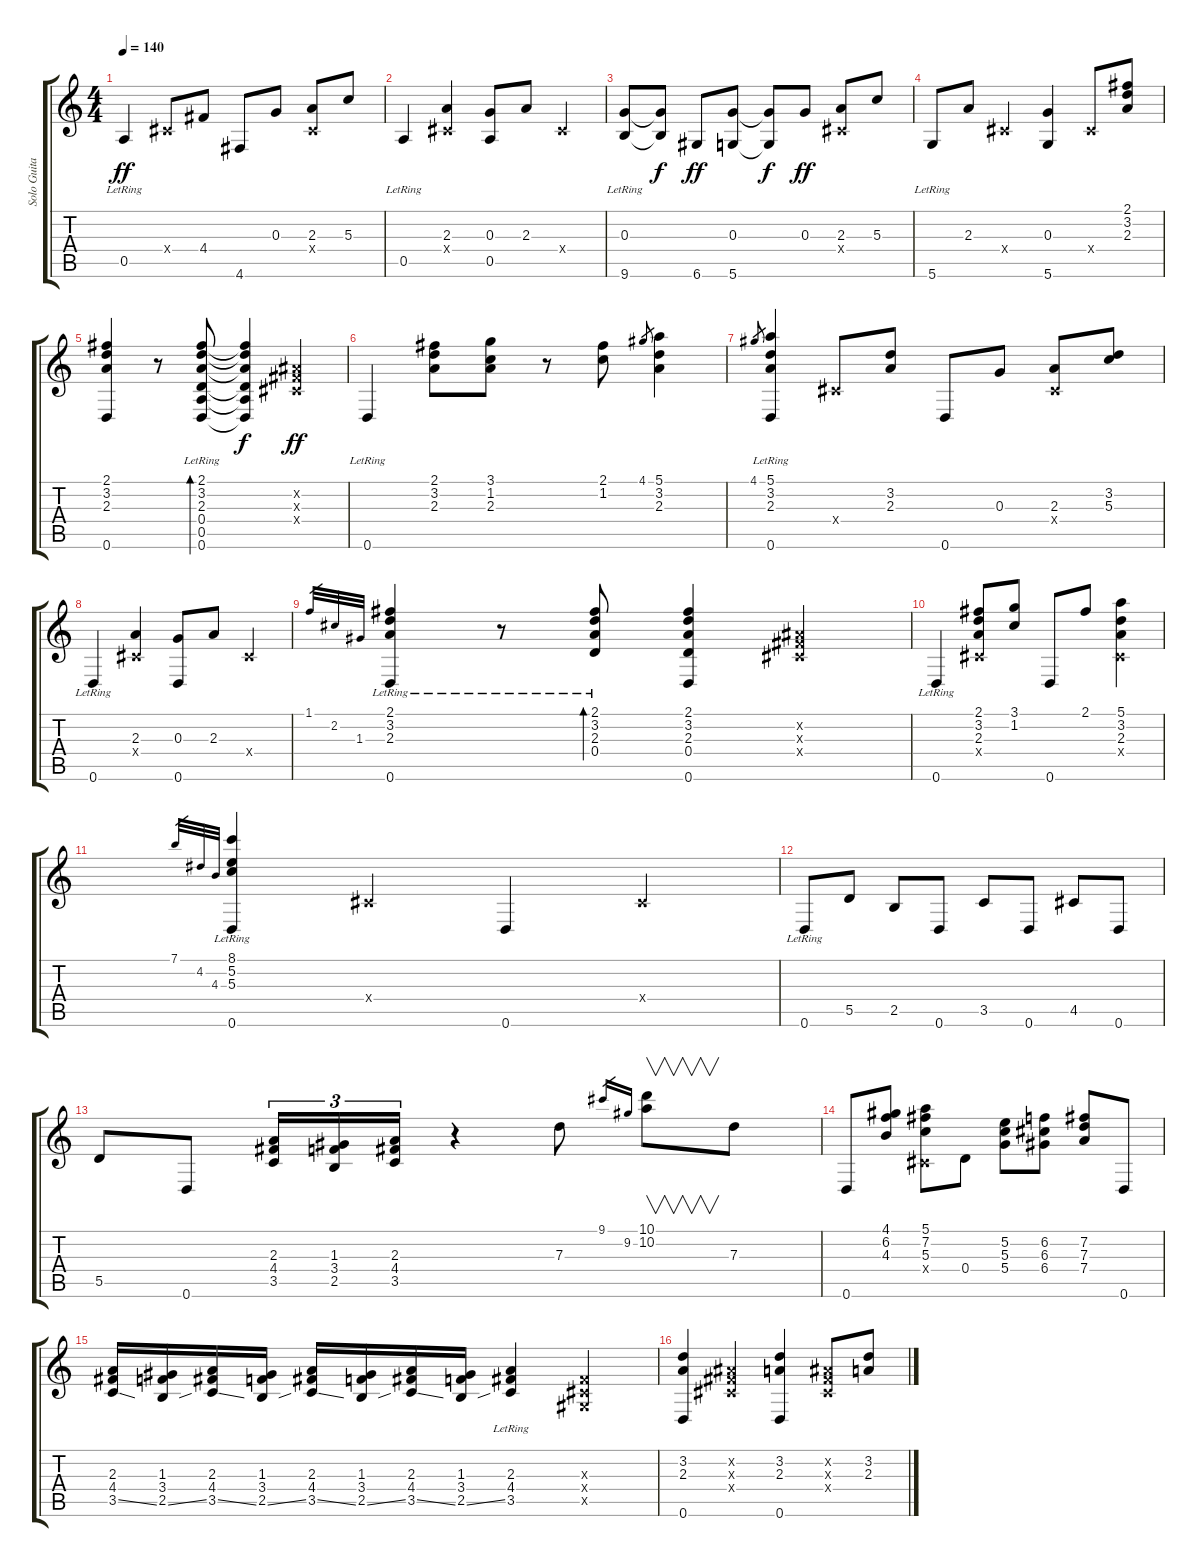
\track ("Solo Guitar" "Solo Guita") {instrument electricbasspick}
\staff {score tabs}
\tuning (E4 B3 G3 D3 A2 D2) {hide}
\ts (4 4)
\tempo 140
\clef g2
\ks c
0.5{lr}.4{dy ff} -1.4{x}.8 4.4.8 4.6.8 0.3.8 (2.3 -1.4{x}).8 5.3.8 |
0.5{lr}.4 (2.3 -1.4{x}).4 (0.3 0.5).8 2.3.8 -1.4{x}.4 |
(0.3 9.6{lr}).8 (0.3{t} 9.6{t}).8{dy f} 6.6.8{dy ff} (0.3 5.6).8 (0.3{t} 5.6{t}).8{dy f} 0.3.8{dy ff} (2.3 -1.4{x}).8 5.3.8 |
5.6{lr}.8 2.3.8 -1.4{x}.4 (0.3 5.6).4 -1.4{x}.8 (2.1 3.2 2.3).8 |
(2.1 3.2 2.3 0.6).4 r.8 (2.1 3.2 2.3{lr} 0.4{lr} 0.5{lr} 0.6{lr}).8{bd 120} (2.1{t} 3.2{t} 2.3{t} 0.4{t} 0.5{t} 0.6{t}).4{dy f} (-1.2{x} -1.3{x} -1.4{x}).4{dy ff} |
0.6{lr}.4 (2.1 3.2 2.3).8 (3.1 1.2 2.3).8 r.8 (2.1 1.2).8 4.1.8{gr} (5.1 3.2 2.3).4 |
4.1.8{gr} (5.1 3.2 2.3 0.6{lr}).4 -1.4{x}.8 (3.2 2.3).8 0.6.8 0.3.8 (2.3 -1.4{x}).8 (3.2 5.3).8 |
0.6{lr}.4 (2.3 -1.4{x}).4 (0.3 0.6).8 2.3.8 -1.4{x}.4 |
1.1.32{gr} 2.2.32{gr} 1.3.32{gr} (2.1 3.2 2.3 0.6{lr}).4 r.8 (2.1{lr} 3.2{lr} 2.3{lr} 0.4{lr}).8{bd 120} (2.1 3.2 2.3 0.4 0.6).4 (-1.2{x} -1.3{x} -1.4{x}).4 |
0.6{lr}.4 (2.1 3.2 2.3 -1.4{x}).8 (3.1 1.2).8 0.6.8 2.1.8 (5.1 3.2 2.3 -1.4{x}).4 |
7.1.32{gr} 4.2.32{gr} 4.3.32{gr} (8.1 5.2 5.3 0.6{lr}).4 -1.4{x}.4 0.6.4 -1.4{x}.4 |
0.6{lr}.8 5.5.8 2.5.8 0.6.8 3.5.8 0.6.8 4.5.8 0.6.8 |
5.5.8 0.6.8 (2.3 4.4 3.5).16{tu (3 2)} (1.3 3.4 2.5).16{tu (3 2)} (2.3 4.4 3.5).16{tu (3 2)} r.4 7.3.8 9.1.16{gr} 9.2.16{gr} (10.1 10.2).8{v} 7.3.8 |
0.6.8 (4.1 6.2 4.3).8 (5.1 7.2 5.3 -1.4{x}).8 0.4.8 (5.2 5.3 5.4).8 (6.2 6.3 6.4).8 (7.2 7.3 7.4).8 0.6.8 |
(2.3 4.4 3.5{ss}).16 (1.3 3.4 2.5{ss}).16 (2.3 4.4 3.5{ss}).16 (1.3 3.4 2.5{ss}).16 (2.3 4.4 3.5{ss}).16 (1.3 3.4 2.5{ss}).16 (2.3 4.4 3.5{ss}).16 (1.3 3.4 2.5{ss}).16 (2.3{lr} 4.4{lr} 3.5{lr}).4 (-1.3{x} -1.4{x} -1.5{x}).4 |
(3.2 2.3 0.6).4 (-1.2{x} -1.3{x} -1.4{x}).4 (3.2 2.3 0.6).4 (-1.2{x} -1.3{x} -1.4{x}).8 (3.2 2.3).8
